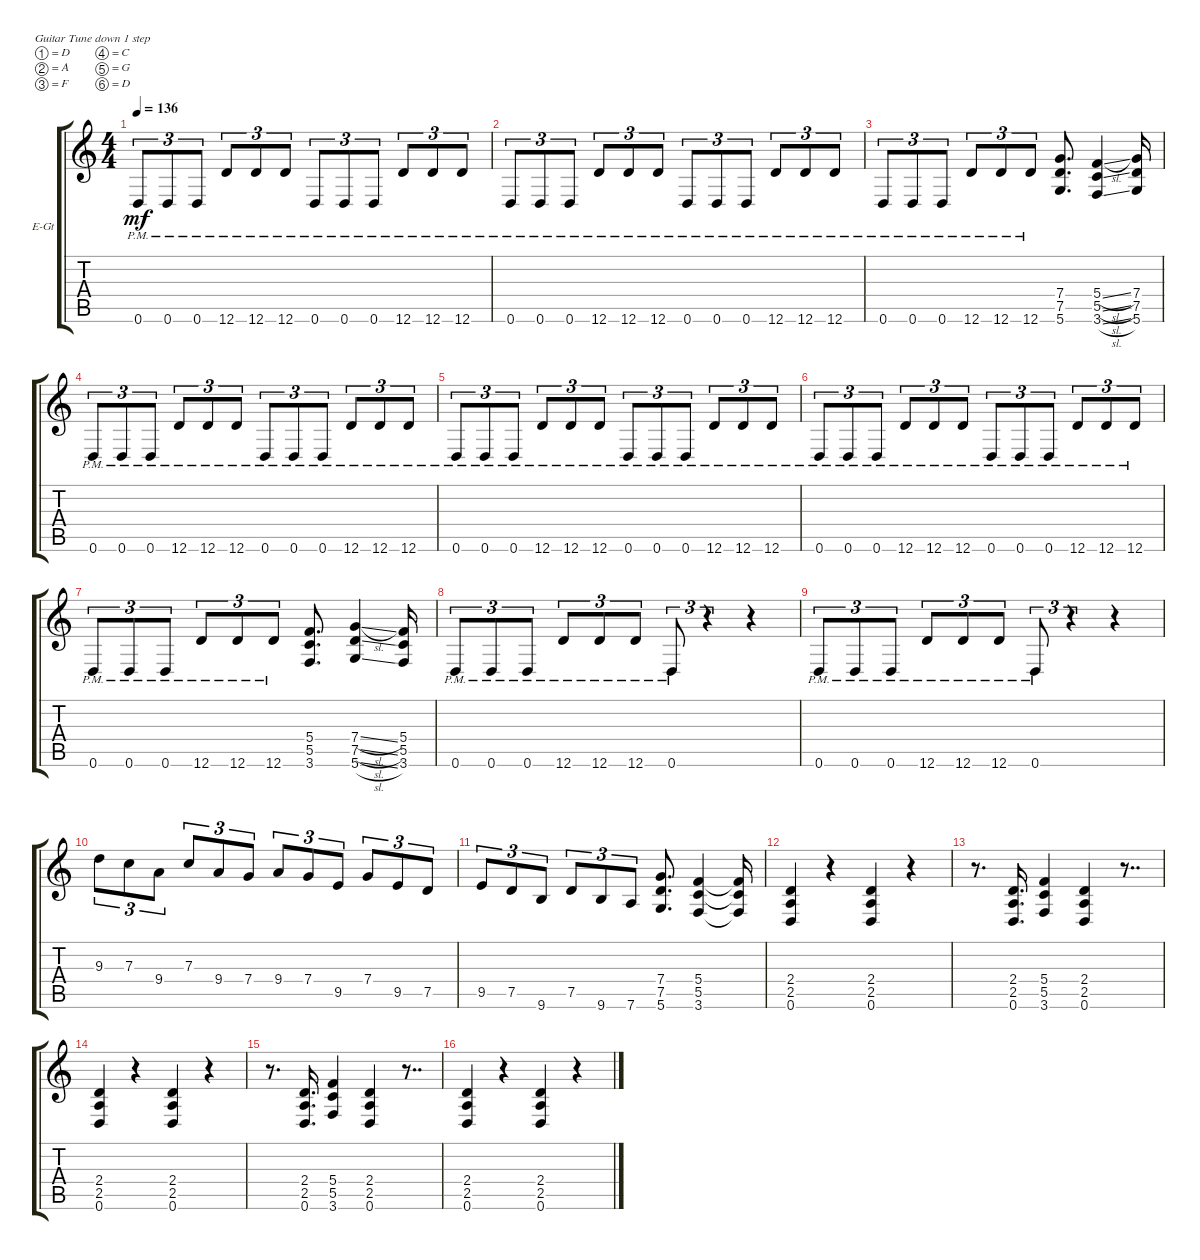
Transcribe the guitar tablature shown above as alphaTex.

\defaultSystemsLayout 4
\bracketExtendMode groupsimilarinstruments
\firstSystemTrackNameOrientation horizontal
\otherSystemsTrackNameOrientation horizontal
\track ("Electric Guitar" "E-Gt") {instrument distortionguitar}
\staff {score tabs}
\tuning (D4 A3 F3 C3 G2 D2)
\ts (4 4)
\tempo 136
\clef g2
\ks c
0.6{pm}.8{tu (3 2) dy mf} 0.6{pm}.8{tu (3 2)} 0.6{pm}.8{tu (3 2)} 12.6{pm}.8{tu (3 2)} 12.6{pm}.8{tu (3 2)} 12.6{pm}.8{tu (3 2)} 0.6{pm}.8{tu (3 2)} 0.6{pm}.8{tu (3 2)} 0.6{pm}.8{tu (3 2)} 12.6{pm}.8{tu (3 2)} 12.6{pm}.8{tu (3 2)} 12.6{pm}.8{tu (3 2)} |
0.6{pm}.8{tu (3 2)} 0.6{pm}.8{tu (3 2)} 0.6{pm}.8{tu (3 2)} 12.6{pm}.8{tu (3 2)} 12.6{pm}.8{tu (3 2)} 12.6{pm}.8{tu (3 2)} 0.6{pm}.8{tu (3 2)} 0.6{pm}.8{tu (3 2)} 0.6{pm}.8{tu (3 2)} 12.6{pm}.8{tu (3 2)} 12.6{pm}.8{tu (3 2)} 12.6{pm}.8{tu (3 2)} |
0.6{pm}.8{tu (3 2)} 0.6{pm}.8{tu (3 2)} 0.6{pm}.8{tu (3 2)} 12.6{pm}.8{tu (3 2)} 12.6{pm}.8{tu (3 2)} 12.6{pm}.8{tu (3 2)} (5.6 7.5 7.4).8{d} (3.6{sl} 5.5{sl} 5.4{sl}).4 (5.6 7.5 7.4).16 |
0.6{pm}.8{tu (3 2)} 0.6{pm}.8{tu (3 2)} 0.6{pm}.8{tu (3 2)} 12.6{pm}.8{tu (3 2)} 12.6{pm}.8{tu (3 2)} 12.6{pm}.8{tu (3 2)} 0.6{pm}.8{tu (3 2)} 0.6{pm}.8{tu (3 2)} 0.6{pm}.8{tu (3 2)} 12.6{pm}.8{tu (3 2)} 12.6{pm}.8{tu (3 2)} 12.6{pm}.8{tu (3 2)} |
0.6{pm}.8{tu (3 2)} 0.6{pm}.8{tu (3 2)} 0.6{pm}.8{tu (3 2)} 12.6{pm}.8{tu (3 2)} 12.6{pm}.8{tu (3 2)} 12.6{pm}.8{tu (3 2)} 0.6{pm}.8{tu (3 2)} 0.6{pm}.8{tu (3 2)} 0.6{pm}.8{tu (3 2)} 12.6{pm}.8{tu (3 2)} 12.6{pm}.8{tu (3 2)} 12.6{pm}.8{tu (3 2)} |
0.6{pm}.8{tu (3 2)} 0.6{pm}.8{tu (3 2)} 0.6{pm}.8{tu (3 2)} 12.6{pm}.8{tu (3 2)} 12.6{pm}.8{tu (3 2)} 12.6{pm}.8{tu (3 2)} 0.6{pm}.8{tu (3 2)} 0.6{pm}.8{tu (3 2)} 0.6{pm}.8{tu (3 2)} 12.6{pm}.8{tu (3 2)} 12.6{pm}.8{tu (3 2)} 12.6{pm}.8{tu (3 2)} |
0.6{pm}.8{tu (3 2)} 0.6{pm}.8{tu (3 2)} 0.6{pm}.8{tu (3 2)} 12.6{pm}.8{tu (3 2)} 12.6{pm}.8{tu (3 2)} 12.6{pm}.8{tu (3 2)} (3.6 5.5 5.4).8{d} (5.6{sl} 7.5{sl} 7.4{sl}).4 (3.6 5.5 5.4).16 |
0.6{pm}.8{tu (3 2)} 0.6{pm}.8{tu (3 2)} 0.6{pm}.8{tu (3 2)} 12.6{pm}.8{tu (3 2)} 12.6{pm}.8{tu (3 2)} 12.6{pm}.8{tu (3 2)} 0.6{pm}.8{tu (3 2)} r.4{tu (3 2)} r.4 |
0.6{pm}.8{tu (3 2)} 0.6{pm}.8{tu (3 2)} 0.6{pm}.8{tu (3 2)} 12.6{pm}.8{tu (3 2)} 12.6{pm}.8{tu (3 2)} 12.6{pm}.8{tu (3 2)} 0.6{pm}.8{tu (3 2)} r.4{tu (3 2)} r.4 |
9.3.8{tu (3 2)} 7.3.8{tu (3 2)} 9.4.8{tu (3 2)} 7.3.8{tu (3 2)} 9.4.8{tu (3 2)} 7.4.8{tu (3 2)} 9.4.8{tu (3 2)} 7.4.8{tu (3 2)} 9.5.8{tu (3 2)} 7.4.8{tu (3 2)} 9.5.8{tu (3 2)} 7.5.8{tu (3 2)} |
9.5.8{tu (3 2)} 7.5.8{tu (3 2)} 9.6.8{tu (3 2)} 7.5.8{tu (3 2)} 9.6.8{tu (3 2)} 7.6.8{tu (3 2)} (5.6 7.5 7.4).8{d} (5.4 5.5 3.6).4 (5.4{t} 5.5{t} 3.6{t}).16 |
(0.6 2.5 2.4).4 r.4 (0.6 2.5 2.4).4 r.4 |
r.8{d} (0.6 2.5 2.4).16{d} (3.6 5.5 5.4).4 (0.6 2.5 2.4).4 r.8{dd} |
(0.6 2.5 2.4).4 r.4 (0.6 2.5 2.4).4 r.4 |
r.8{d} (0.6 2.5 2.4).16{d} (3.6 5.5 5.4).4 (0.6 2.5 2.4).4 r.8{dd} |
(0.6 2.5 2.4).4 r.4 (0.6 2.5 2.4).4 r.4
